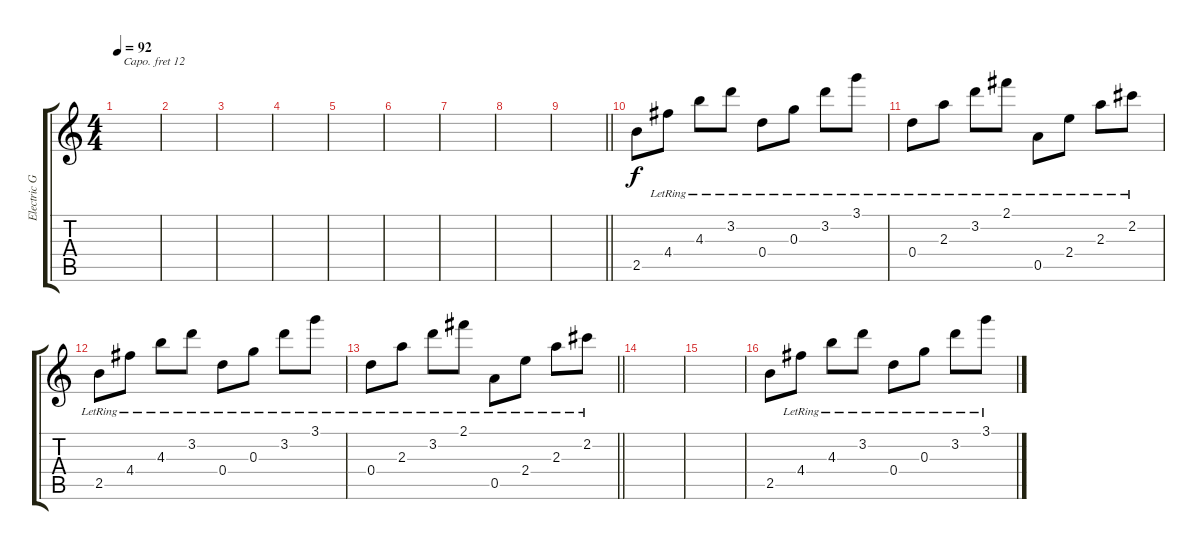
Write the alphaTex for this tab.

\track ("Electric Guitar (12-string)" "Electric G") {instrument electricguitarclean}
\staff {score tabs}
\capo 12
\tuning (E4 B3 G3 D3 A2 E2) {hide}
\ts (4 4)
\tempo 92
\clef g2
\ks c
|
|
|
|
|
|
|
|
\barLineRight lightlight
|
2.5.8 4.4{lr}.8 4.3{lr}.8 3.2{lr}.8 0.4{lr}.8 0.3{lr}.8 3.2{lr}.8 3.1{lr}.8 |
0.4{lr}.8 2.3{lr}.8 3.2{lr}.8 2.1{lr}.8 0.5{lr}.8 2.4{lr}.8 2.3{lr}.8 2.2{lr}.8 |
2.5{lr}.8 4.4{lr}.8 4.3{lr}.8 3.2{lr}.8 0.4{lr}.8 0.3{lr}.8 3.2{lr}.8 3.1{lr}.8 |
\barLineRight lightlight
0.4{lr}.8 2.3{lr}.8 3.2{lr}.8 2.1{lr}.8 0.5{lr}.8 2.4{lr}.8 2.3{lr}.8 2.2{lr}.8 |
|
|
2.5.8 4.4{lr}.8 4.3{lr}.8 3.2{lr}.8 0.4{lr}.8 0.3{lr}.8 3.2{lr}.8 3.1{lr}.8
